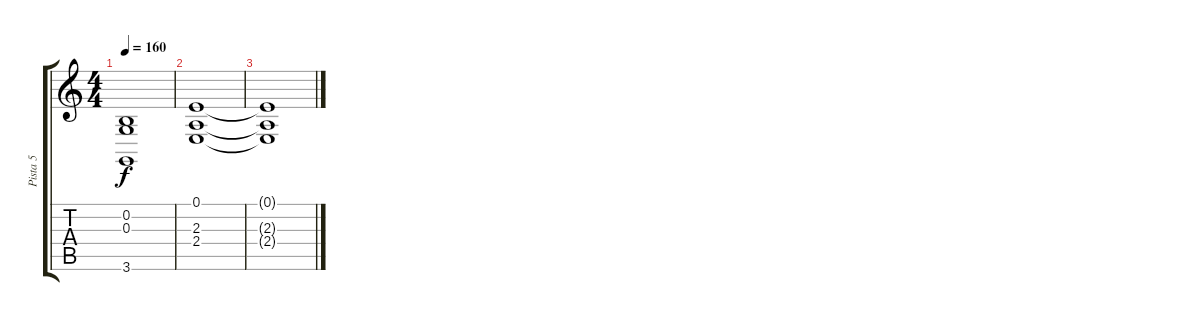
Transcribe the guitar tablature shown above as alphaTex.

\track ("Pista 5" "Pista 5") {instrument choiraahs}
\staff {score tabs}
\tuning (E4 B3 G3 D3 A2 E2) {hide}
\ts (4 4)
\tempo 160
\clef g2
\ks c
(0.2 0.3 3.6).1{dy f} |
(0.1 2.3 2.4).1 |
(0.1{t} 2.3{t} 2.4{t}).1
